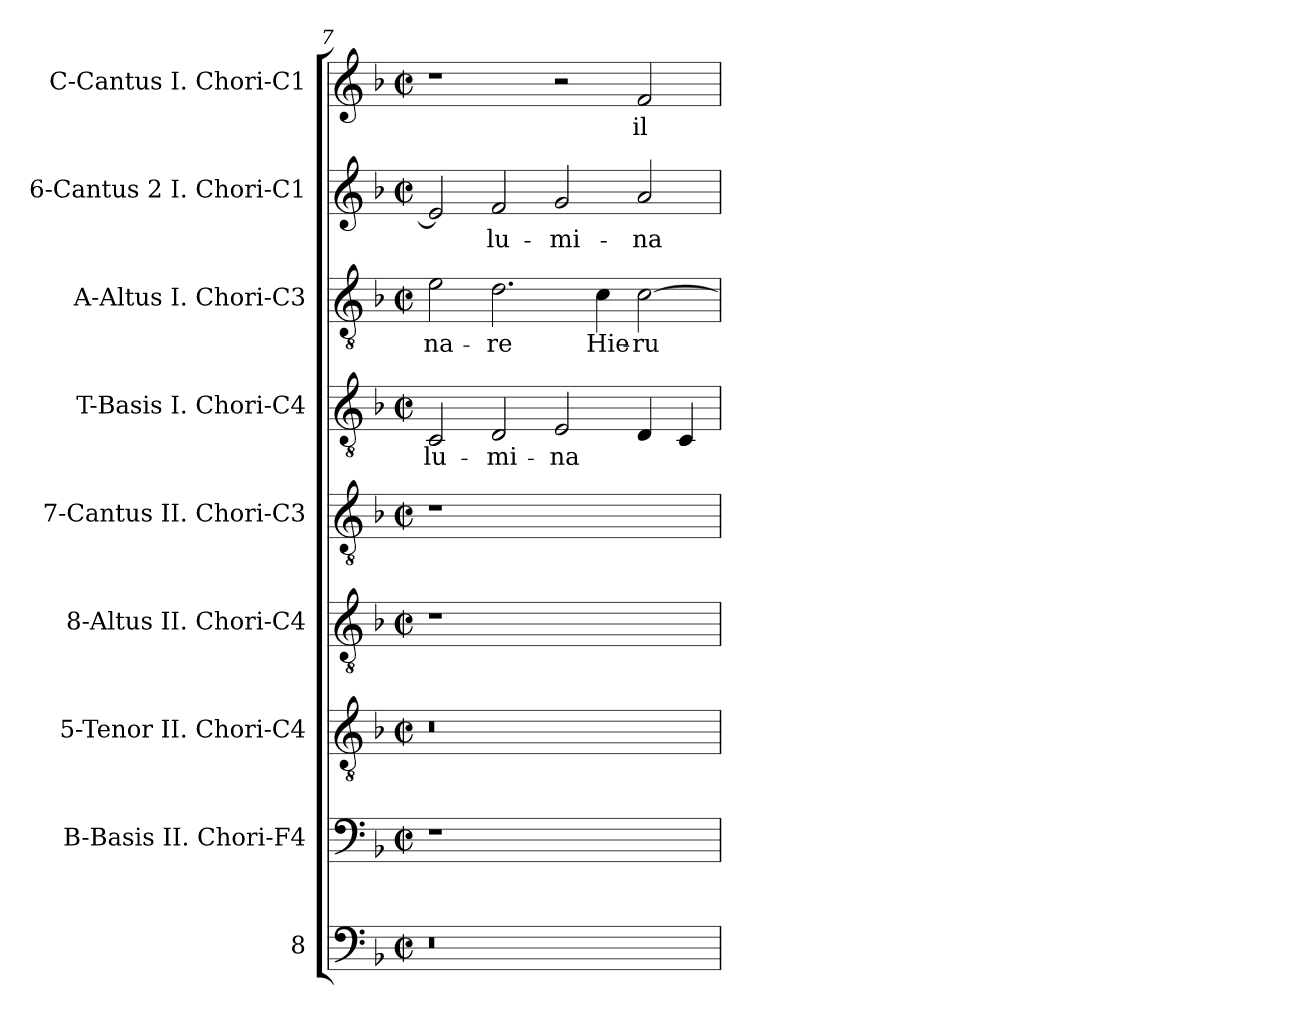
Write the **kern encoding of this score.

**kern	**kern	**kern	**kern	**kern	**kern	**text	**kern	**text	**kern	**text	**kern	**text
*part9	*part8	*part7	*part6	*part5	*part4	*part4	*part3	*part3	*part2	*part2	*part1	*part1
*staff9	*staff8	*staff7	*staff6	*staff5	*staff4	*staff4	*staff3	*staff3	*staff2	*staff2	*staff1	*staff1
*I"8	*I"B-Basis  II. Chori-F4	*I"5-Tenor  II. Chori-C4	*I"8-Altus  II. Chori-C4	*I"7-Cantus  II. Chori-C3	*I"T-Basis  I. Chori-C4	*	*I"A-Altus  I. Chori-C3	*	*I"6-Cantus 2  I. Chori-C1	*	*I"C-Cantus  I. Chori-C1	*
*	*	*I'T	*	*	*I'T	*	*I'A	*	*	*	*I'C	*
*clefF4	*clefF4	*clefGv2	*clefGv2	*clefGv2	*clefGv2	*	*clefGv2	*	*clefG2	*	*clefG2	*
*k[b-]	*k[b-]	*k[b-]	*k[b-]	*k[b-]	*k[b-]	*	*k[b-]	*	*k[b-]	*	*k[b-]	*
*F:	*F:	*F:	*F:	*F:	*F:	*	*F:	*	*F:	*	*F:	*
*M2/2	*M2/2	*M2/2	*M2/2	*M2/2	*M2/2	*	*M2/2	*	*M2/2	*	*M2/2	*
*met(c|)	*met(c|)	*met(c|)	*met(c|)	*met(c|)	*met(c|)	*	*met(c|)	*	*met(c|)	*	*met(c|)	*
=7	=7	=7	=7	=7	=7	=7	=7	=7	=7	=7	=7	=7
!	!	!	!	!	!	!LO:LY:b:cj	!	!LO:LY:b:cj	!	!LO:LY:b:cj	!	!
0r	1r	0r	1r	1r	2C/	-lu-	2e\	-na-	2e/]	--	1r	.
!	!	!	!	!	!	!LO:LY:b:cj	!	!LO:LY:b:cj	!	!LO:LY:b:cj	!	!
.	.	.	.	.	2D/	-mi-	2.d\	-re	2f/	-lu-	.	.
!	!	!	!	!	!	!LO:LY:b:cj	!	!	!	!LO:LY:b:cj	!	!
.	1ryy	.	1ryy	1ryy	2E/	-na-	.	.	2g/	-mi-	2r	.
!	!	!	!	!	!	!	!	!LO:LY:b:cj	!	!	!	!
.	.	.	.	.	.	.	4c\	Hie-	.	.	.	.
!	!	!	!	!	!	!LO:LY:b:cj	!	!LO:LY:b:cj	!	!LO:LY:b:cj	!	!LO:LY:b:cj
.	.	.	.	.	4D/	--	[>2c\	-ru-	2a/	-na-	2f/	il-
!	!	!	!	!	!	!LO:LY:b:cj	!	!	!	!	!	!
.	.	.	.	.	4C/	--	.	.	.	.	.	.
=	=	=	=	=	=	=	=	=	=	=	=	=
*-	*-	*-	*-	*-	*-	*-	*-	*-	*-	*-	*-	*-
